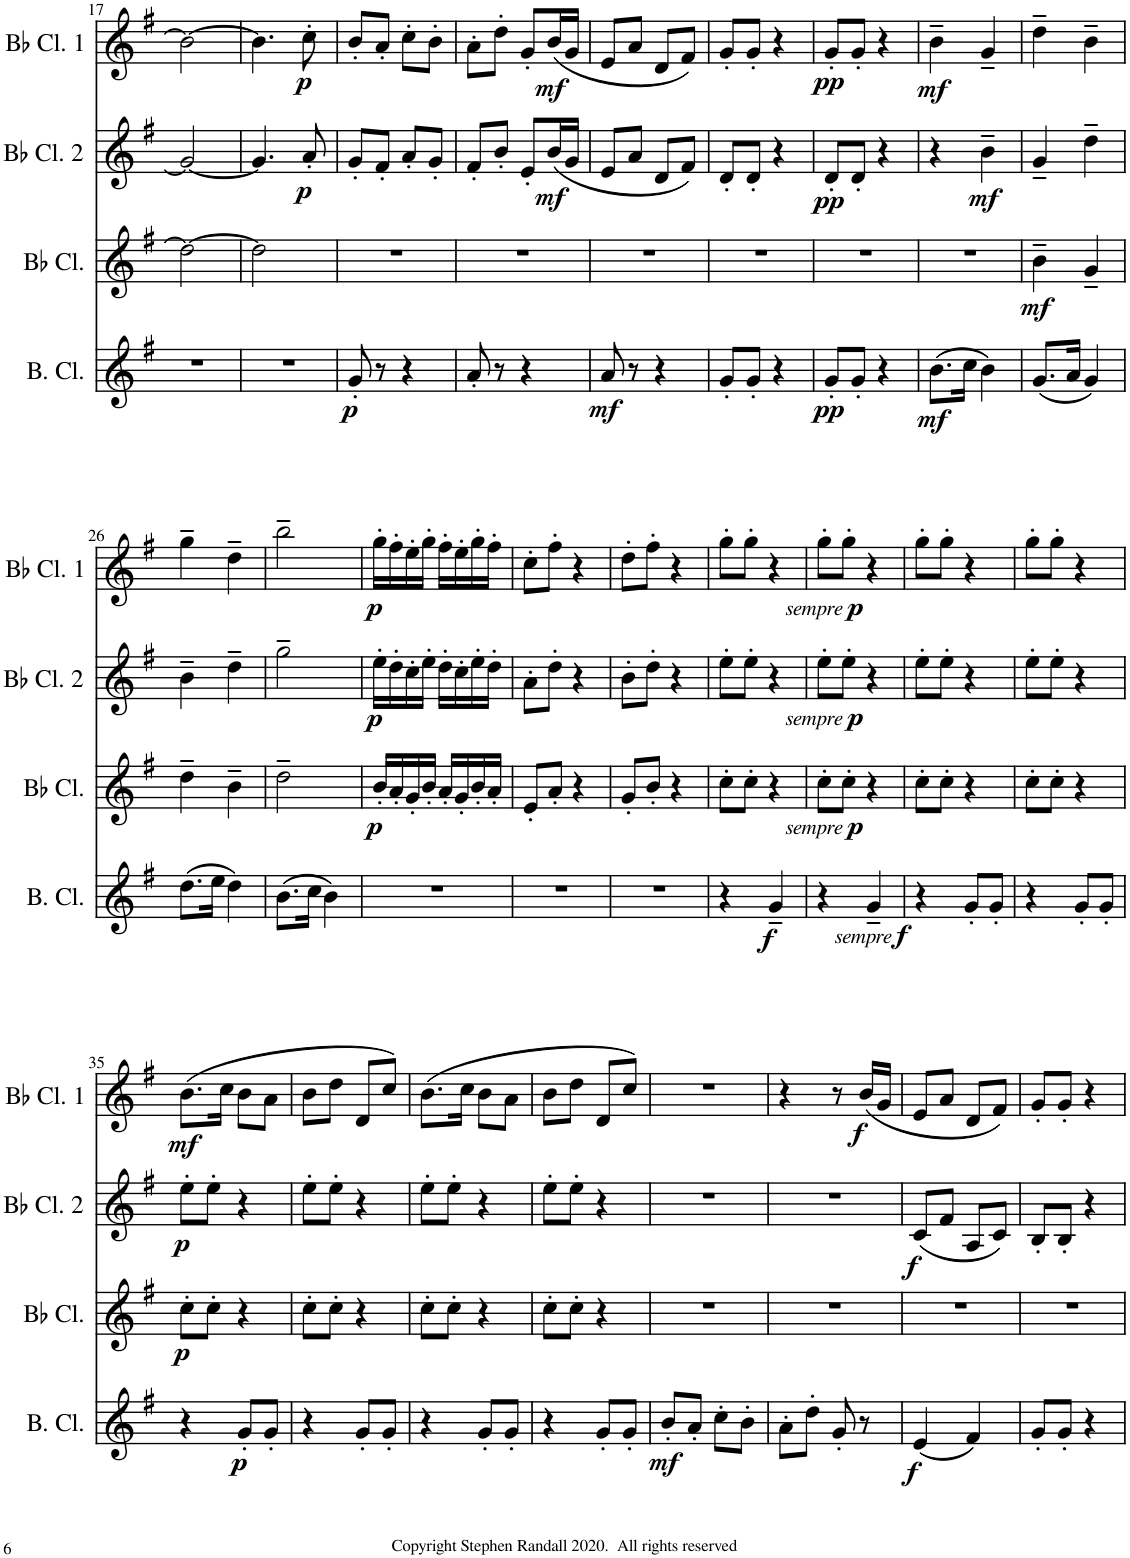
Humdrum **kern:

**kern	**dynam	**kern	**dynam	**kern	**dynam	**kern	**dynam
*part4	*part4	*part3	*part3	*part2	*part2	*part1	*part1
*staff4	*staff4	*staff3	*staff3	*staff2	*staff2	*staff1	*staff1
*I"Bass Clarinet	*	*I"Bb Clarinet	*	*I"Bb Clarinet 2	*	*I"Bb Clarinet 1	*
*I'B. Cl.	*	*I'Bb Cl.	*	*I'Bb Cl. 2	*	*I'Bb Cl. 1	*
!!LO:PB:g=z
*clefG2	*	*clefG2	*	*clefG2	*	*clefG2	*
*Trd8c14	*	*Trd1c2	*	*Trd1c2	*	*Trd1c2	*
*k[f#]	*	*k[f#]	*	*k[f#]	*	*k[f#]	*
*M2/4	*	*M2/4	*	*M2/4	*	*M2/4	*
=17	=17	=17	=17	=17	=17	=17	=17
2r	.	2dd\_	.	2g/_	.	2b\_	.
=18	=18	=18	=18	=18	=18	=18	=18
2r	.	2dd\]	.	4.g/]	.	4.b\]	.
!	!	!	!	!	!LO:DY:b	!	!LO:DY:b
.	.	.	.	8a'/	p	8cc'\	p
=19	=19	=19	=19	=19	=19	=19	=19
!	!LO:DY:b	!	!	!	!	!	!
8g'/	p	2r	.	8g'/L	.	8b'/L	.
8r	.	.	.	8f#'/J	.	8a'/J	.
4r	.	.	.	8a'/L	.	8cc'\L	.
.	.	.	.	8g'/J	.	8b'\J	.
=20	=20	=20	=20	=20	=20	=20	=20
8a'/	.	2r	.	8f#'/L	.	8a'\L	.
8r	.	.	.	8b'/J	.	8dd'\J	.
4r	.	.	.	8e'/L	.	8g'/L	.
!	!	!	!	!	!LO:DY:b	!	!LO:DY:b
.	.	.	.	(16b/L	mf	(16b/L	mf
.	.	.	.	16g/JJ	.	16g/JJ	.
=21	=21	=21	=21	=21	=21	=21	=21
!	!LO:DY:b	!	!	!	!	!	!
8a/	mf	2r	.	8e/L	.	8e/L	.
8r	.	.	.	8a/J	.	8a/J	.
4r	.	.	.	8d/L	.	8d/L	.
.	.	.	.	8f#/J)	.	8f#/J)	.
=22	=22	=22	=22	=22	=22	=22	=22
8g'/L	.	2r	.	8d'/L	.	8g'/L	.
8g'/J	.	.	.	8d'/J	.	8g'/J	.
4r	.	.	.	4r	.	4r	.
=23	=23	=23	=23	=23	=23	=23	=23
!	!LO:DY:b	!	!	!	!LO:DY:b	!	!LO:DY:b
8g'/L	pp	2r	.	8d'/L	pp	8g'/L	pp
8g'/J	.	.	.	8d'/J	.	8g'/J	.
4r	.	.	.	4r	.	4r	.
=24	=24	=24	=24	=24	=24	=24	=24
!	!LO:DY:b	!	!	!	!	!	!LO:DY:b
(8.b\L	mf	2r	.	4r	.	4b~\	mf
16cc\Jk	.	.	.	.	.	.	.
!	!	!	!	!	!LO:DY:b	!	!
4b\)	.	.	.	4b~\	mf	4g~/	.
=25	=25	=25	=25	=25	=25	=25	=25
!	!	!	!LO:DY:b	!	!	!	!
(8.g/L	.	4b~\	mf	4g~/	.	4dd~\	.
16a/Jk	.	.	.	.	.	.	.
4g/)	.	4g~/	.	4dd~\	.	4b~\	.
!!LO:LB:g=z
=26	=26	=26	=26	=26	=26	=26	=26
(8.dd\L	.	4dd~\	.	4b~\	.	4gg~\	.
16ee\Jk	.	.	.	.	.	.	.
4dd\)	.	4b~\	.	4dd~\	.	4dd~\	.
=27	=27	=27	=27	=27	=27	=27	=27
(8.b\L	.	2dd~\	.	2gg~\	.	2bb~\	.
16cc\Jk	.	.	.	.	.	.	.
4b\)	.	.	.	.	.	.	.
=28	=28	=28	=28	=28	=28	=28	=28
!	!	!	!LO:DY:b	!	!LO:DY:b	!	!LO:DY:b
2r	.	16b'/LL	p	16ee'\LL	p	16gg'\LL	p
.	.	16a'/	.	16dd'\	.	16ff#'\	.
.	.	16g'/	.	16cc'\	.	16ee'\	.
.	.	16b'/JJ	.	16ee'\JJ	.	16gg'\JJ	.
.	.	16a'/LL	.	16dd'\LL	.	16ff#'\LL	.
.	.	16g'/	.	16cc'\	.	16ee'\	.
.	.	16b'/	.	16ee'\	.	16gg'\	.
.	.	16a'/JJ	.	16dd'\JJ	.	16ff#'\JJ	.
=29	=29	=29	=29	=29	=29	=29	=29
2r	.	8e'/L	.	8a'\L	.	8cc'\L	.
.	.	8a'/J	.	8dd'\J	.	8ff#'\J	.
.	.	4r	.	4r	.	4r	.
=30	=30	=30	=30	=30	=30	=30	=30
2r	.	8g'/L	.	8b'\L	.	8dd'\L	.
.	.	8b'/J	.	8dd'\J	.	8ff#'\J	.
.	.	4r	.	4r	.	4r	.
=31	=31	=31	=31	=31	=31	=31	=31
4r	.	8cc'\L	.	8ee'\L	.	8gg'\L	.
.	.	8cc'\J	.	8ee'\J	.	8gg'\J	.
!	!LO:DY:b	!	!	!	!	!	!
4g~/	f	4r	.	4r	.	4r	.
=32	=32	=32	=32	=32	=32	=32	=32
!	!	!	!LO:DY:b	!	!	!	!
!	!	!	!LO:DY:n=1:b	!	!LO:DY:b	!	!
!	!	!	!	!	!LO:DY:n=1:b	!	!LO:DY:b
!	!	!	!	!	!	!	!LO:DY:n=1:b
4r	.	8cc'\L	other-dynamics p	8ee'\L	other-dynamics p	8gg'\L	other-dynamics p
.	.	8cc'\J	.	8ee'\J	.	8gg'\J	.
!	!LO:DY:b	!	!	!	!	!	!
!	!LO:DY:n=1:b	!	!	!	!	!	!
4g~/	other-dynamics f	4r	.	4r	.	4r	.
=33	=33	=33	=33	=33	=33	=33	=33
4r	.	8cc'\L	.	8ee'\L	.	8gg'\L	.
.	.	8cc'\J	.	8ee'\J	.	8gg'\J	.
8g'/L	.	4r	.	4r	.	4r	.
8g'/J	.	.	.	.	.	.	.
=34	=34	=34	=34	=34	=34	=34	=34
4r	.	8cc'\L	.	8ee'\L	.	8gg'\L	.
.	.	8cc'\J	.	8ee'\J	.	8gg'\J	.
8g'/L	.	4r	.	4r	.	4r	.
8g'/J	.	.	.	.	.	.	.
!!LO:LB:g=z
=35	=35	=35	=35	=35	=35	=35	=35
!	!	!	!LO:DY:b	!	!LO:DY:b	!	!LO:DY:b
4r	.	8cc'\L	p	8ee'\L	p	(8.b\L	mf
.	.	8cc'\J	.	8ee'\J	.	.	.
.	.	.	.	.	.	16cc\Jk	.
!	!LO:DY:b	!	!	!	!	!	!
8g'/L	p	4r	.	4r	.	8b\L	.
8g'/J	.	.	.	.	.	8a\J	.
=36	=36	=36	=36	=36	=36	=36	=36
4r	.	8cc'\L	.	8ee'\L	.	8b\L	.
.	.	8cc'\J	.	8ee'\J	.	8dd\J	.
8g'/L	.	4r	.	4r	.	8d/L	.
8g'/J	.	.	.	.	.	8cc/J)	.
=37	=37	=37	=37	=37	=37	=37	=37
4r	.	8cc'\L	.	8ee'\L	.	(8.b\L	.
.	.	8cc'\J	.	8ee'\J	.	.	.
.	.	.	.	.	.	16cc\Jk	.
8g'/L	.	4r	.	4r	.	8b\L	.
8g'/J	.	.	.	.	.	8a\J	.
=38	=38	=38	=38	=38	=38	=38	=38
4r	.	8cc'\L	.	8ee'\L	.	8b\L	.
.	.	8cc'\J	.	8ee'\J	.	8dd\J	.
8g'/L	.	4r	.	4r	.	8d/L	.
8g'/J	.	.	.	.	.	8cc/J)	.
=39	=39	=39	=39	=39	=39	=39	=39
!	!LO:DY:b	!	!	!	!	!	!
8b'/L	mf	2r	.	2r	.	2r	.
8a'/J	.	.	.	.	.	.	.
8cc'\L	.	.	.	.	.	.	.
8b'\J	.	.	.	.	.	.	.
=40	=40	=40	=40	=40	=40	=40	=40
8a'\L	.	2r	.	2r	.	4r	.
8dd'\J	.	.	.	.	.	.	.
8g'/	.	.	.	.	.	8r	.
!	!	!	!	!	!	!	!LO:DY:b
8r	.	.	.	.	.	(16b/LL	f
.	.	.	.	.	.	16g/JJ	.
=41	=41	=41	=41	=41	=41	=41	=41
!	!LO:DY:b	!	!	!	!LO:DY:b	!	!
(4e/	f	2r	.	(8c/L	f	8e/L	.
.	.	.	.	8f#/J	.	8a/J	.
4f#/)	.	.	.	8A/L	.	8d/L	.
.	.	.	.	8c/J)	.	8f#/J)	.
=42	=42	=42	=42	=42	=42	=42	=42
8g'/L	.	2r	.	8B'/L	.	8g'/L	.
8g'/J	.	.	.	8B'/J	.	8g'/J	.
4r	.	.	.	4r	.	4r	.
=	=	=	=	=	=	=	=
*-	*-	*-	*-	*-	*-	*-	*-
